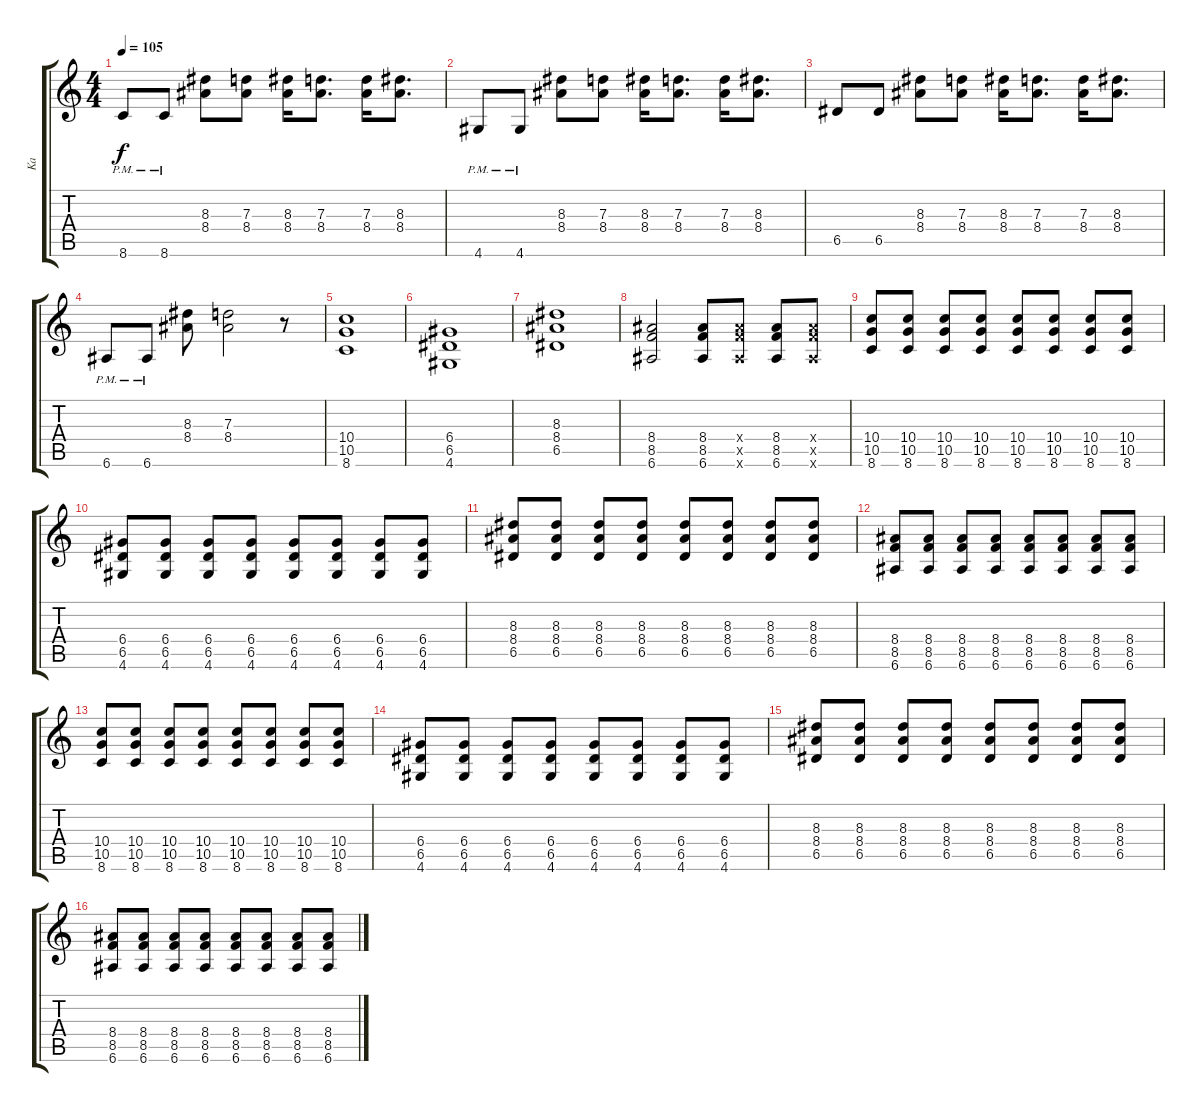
\track ("Ka" "Ka") {instrument distortionguitar}
\staff {score tabs}
\tuning (E4 B3 G3 D3 A2 E2) {hide}
\ts (4 4)
\tempo 105
\clef g2
\ks c
8.6{pm}.8{dy f} 8.6{pm}.8 (8.3 8.4).8 (7.3 8.4).8 (8.3 8.4).16 (7.3 8.4).8{d} (7.3 8.4).16 (8.3 8.4).8{d} |
4.6{pm}.8 4.6{pm}.8 (8.3 8.4).8 (7.3 8.4).8 (8.3 8.4).16 (7.3 8.4).8{d} (7.3 8.4).16 (8.3 8.4).8{d} |
6.5.8 6.5.8 (8.3 8.4).8 (7.3 8.4).8 (8.3 8.4).16 (7.3 8.4).8{d} (7.3 8.4).16 (8.3 8.4).8{d} |
6.6{pm}.8 6.6{pm}.8 (8.3 8.4).8 (7.3 8.4).2 r.8 |
(10.4 10.5 8.6).1 |
(6.4 6.5 4.6).1 |
(8.3 8.4 6.5).1 |
(8.4 8.5 6.6).2 (8.4 8.5 6.6).8 (8.4{x} 8.5{x} 6.6{x}).8 (8.4 8.5 6.6).8 (8.4{x} 8.5{x} 6.6{x}).8 |
(10.4 10.5 8.6).8 (10.4 10.5 8.6).8 (10.4 10.5 8.6).8 (10.4 10.5 8.6).8 (10.4 10.5 8.6).8 (10.4 10.5 8.6).8 (10.4 10.5 8.6).8 (10.4 10.5 8.6).8 |
(6.4 6.5 4.6).8 (6.4 6.5 4.6).8 (6.4 6.5 4.6).8 (6.4 6.5 4.6).8 (6.4 6.5 4.6).8 (6.4 6.5 4.6).8 (6.4 6.5 4.6).8 (6.4 6.5 4.6).8 |
(8.3 8.4 6.5).8 (8.3 8.4 6.5).8 (8.3 8.4 6.5).8 (8.3 8.4 6.5).8 (8.3 8.4 6.5).8 (8.3 8.4 6.5).8 (8.3 8.4 6.5).8 (8.3 8.4 6.5).8 |
(8.4 8.5 6.6).8 (8.4 8.5 6.6).8 (8.4 8.5 6.6).8 (8.4 8.5 6.6).8 (8.4 8.5 6.6).8 (8.4 8.5 6.6).8 (8.4 8.5 6.6).8 (8.4 8.5 6.6).8 |
(10.4 10.5 8.6).8 (10.4 10.5 8.6).8 (10.4 10.5 8.6).8 (10.4 10.5 8.6).8 (10.4 10.5 8.6).8 (10.4 10.5 8.6).8 (10.4 10.5 8.6).8 (10.4 10.5 8.6).8 |
(6.4 6.5 4.6).8 (6.4 6.5 4.6).8 (6.4 6.5 4.6).8 (6.4 6.5 4.6).8 (6.4 6.5 4.6).8 (6.4 6.5 4.6).8 (6.4 6.5 4.6).8 (6.4 6.5 4.6).8 |
(8.3 8.4 6.5).8 (8.3 8.4 6.5).8 (8.3 8.4 6.5).8 (8.3 8.4 6.5).8 (8.3 8.4 6.5).8 (8.3 8.4 6.5).8 (8.3 8.4 6.5).8 (8.3 8.4 6.5).8 |
(8.4 8.5 6.6).8 (8.4 8.5 6.6).8 (8.4 8.5 6.6).8 (8.4 8.5 6.6).8 (8.4 8.5 6.6).8 (8.4 8.5 6.6).8 (8.4 8.5 6.6).8 (8.4 8.5 6.6).8
